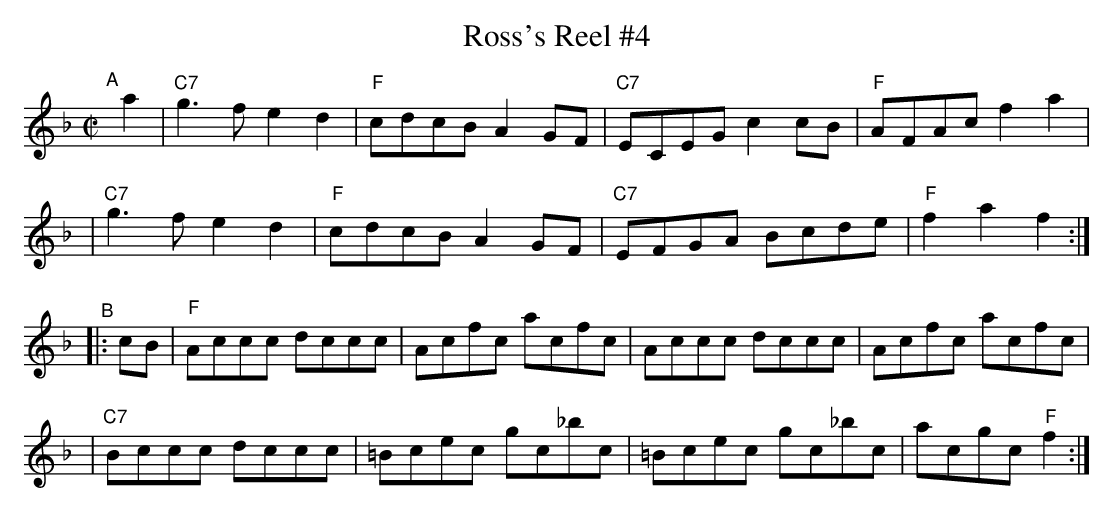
X:1
T: Ross's Reel #4
M: C|
L: 1/8
K: F
"^A"[|]\
   a2 | "C7"g3f e2d2 | "F"cdcB A2GF| "C7"ECEG c2cB | "F"AFAc f2a2 |
      | "C7"g3f e2d2 | "F"cdcB A2GF| "C7"EFGA Bcde | "F"f2a2 f2 :|
"^B"\
|: cB |  "F"Accc dccc |  Acfc acfc  |  Accc dccc  | Acfc acfc |
      | "C7"Bccc dccc | =Bcec gc_bc | =Bcec gc_bc | acgc "F"f2 :|
